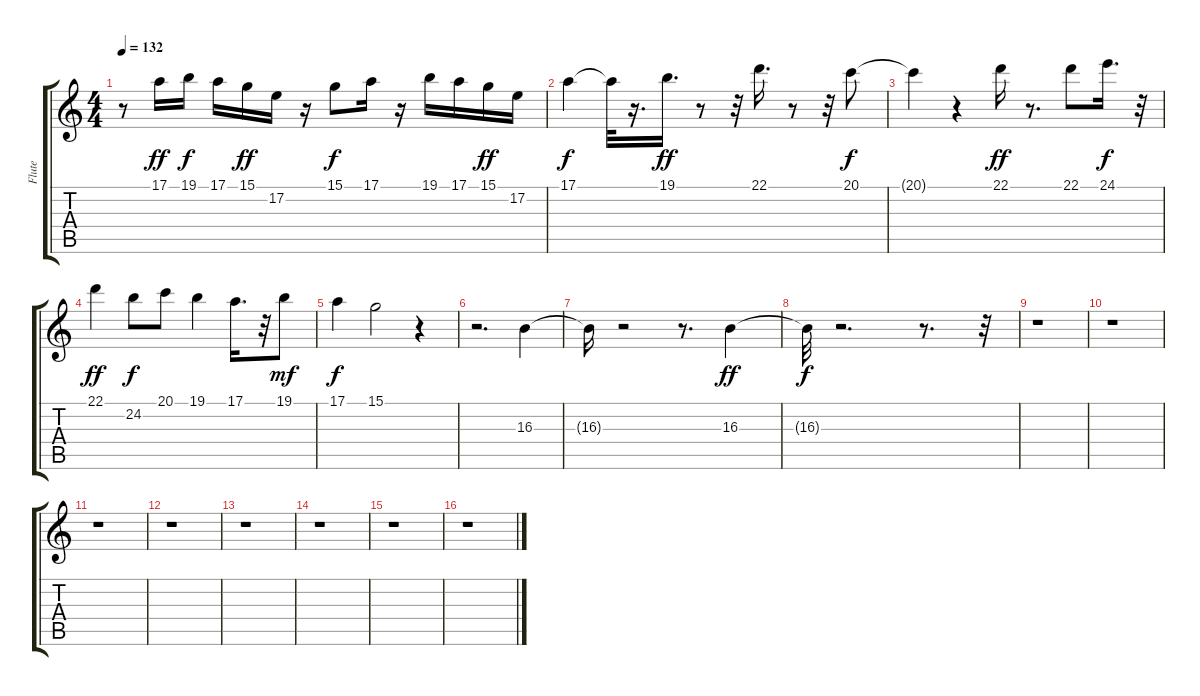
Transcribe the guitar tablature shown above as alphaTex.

\track ("Flute" "Flute") {instrument flute}
\staff {score tabs}
\tuning (E4 B3 G3 D3 A2 E2) {hide}
\ts (4 4)
\tempo 132
\clef g2
\ks c
r.8{dy f} 17.1.16{dy ff} 19.1.16{dy f} 17.1.16 15.1.16{dy ff} 17.2.16 r.16 15.1.8{dy f} 17.1.16 r.16 19.1.16 17.1.16 15.1.16{dy ff} 17.2.16 |
17.1.4{dy f} 17.1{t}.32 r.16{d} 19.1.16{d dy ff} r.8 r.32 22.1.16{d} r.8 r.32 20.1.8{dy f} |
20.1{t}.4 r.4 22.1.16{dy ff} r.8{d} 22.1.8 24.1.16{d dy f} r.32 |
22.1.4{dy ff} 24.2.8{dy f} 20.1.8 19.1.4 17.1.16{d} r.32 19.1.8{dy mf} |
17.1.4{dy f} 15.1.2 r.4 |
r.2{d} 16.3.4 |
16.3{t}.16 r.2 r.8{d} 16.3.4{dy ff} |
16.3{t}.32{dy f} r.2{d} r.8{d} r.32 |
r.1 |
r.1 |
r.1 |
r.1 |
r.1 |
r.1 |
r.1 |
r.1
